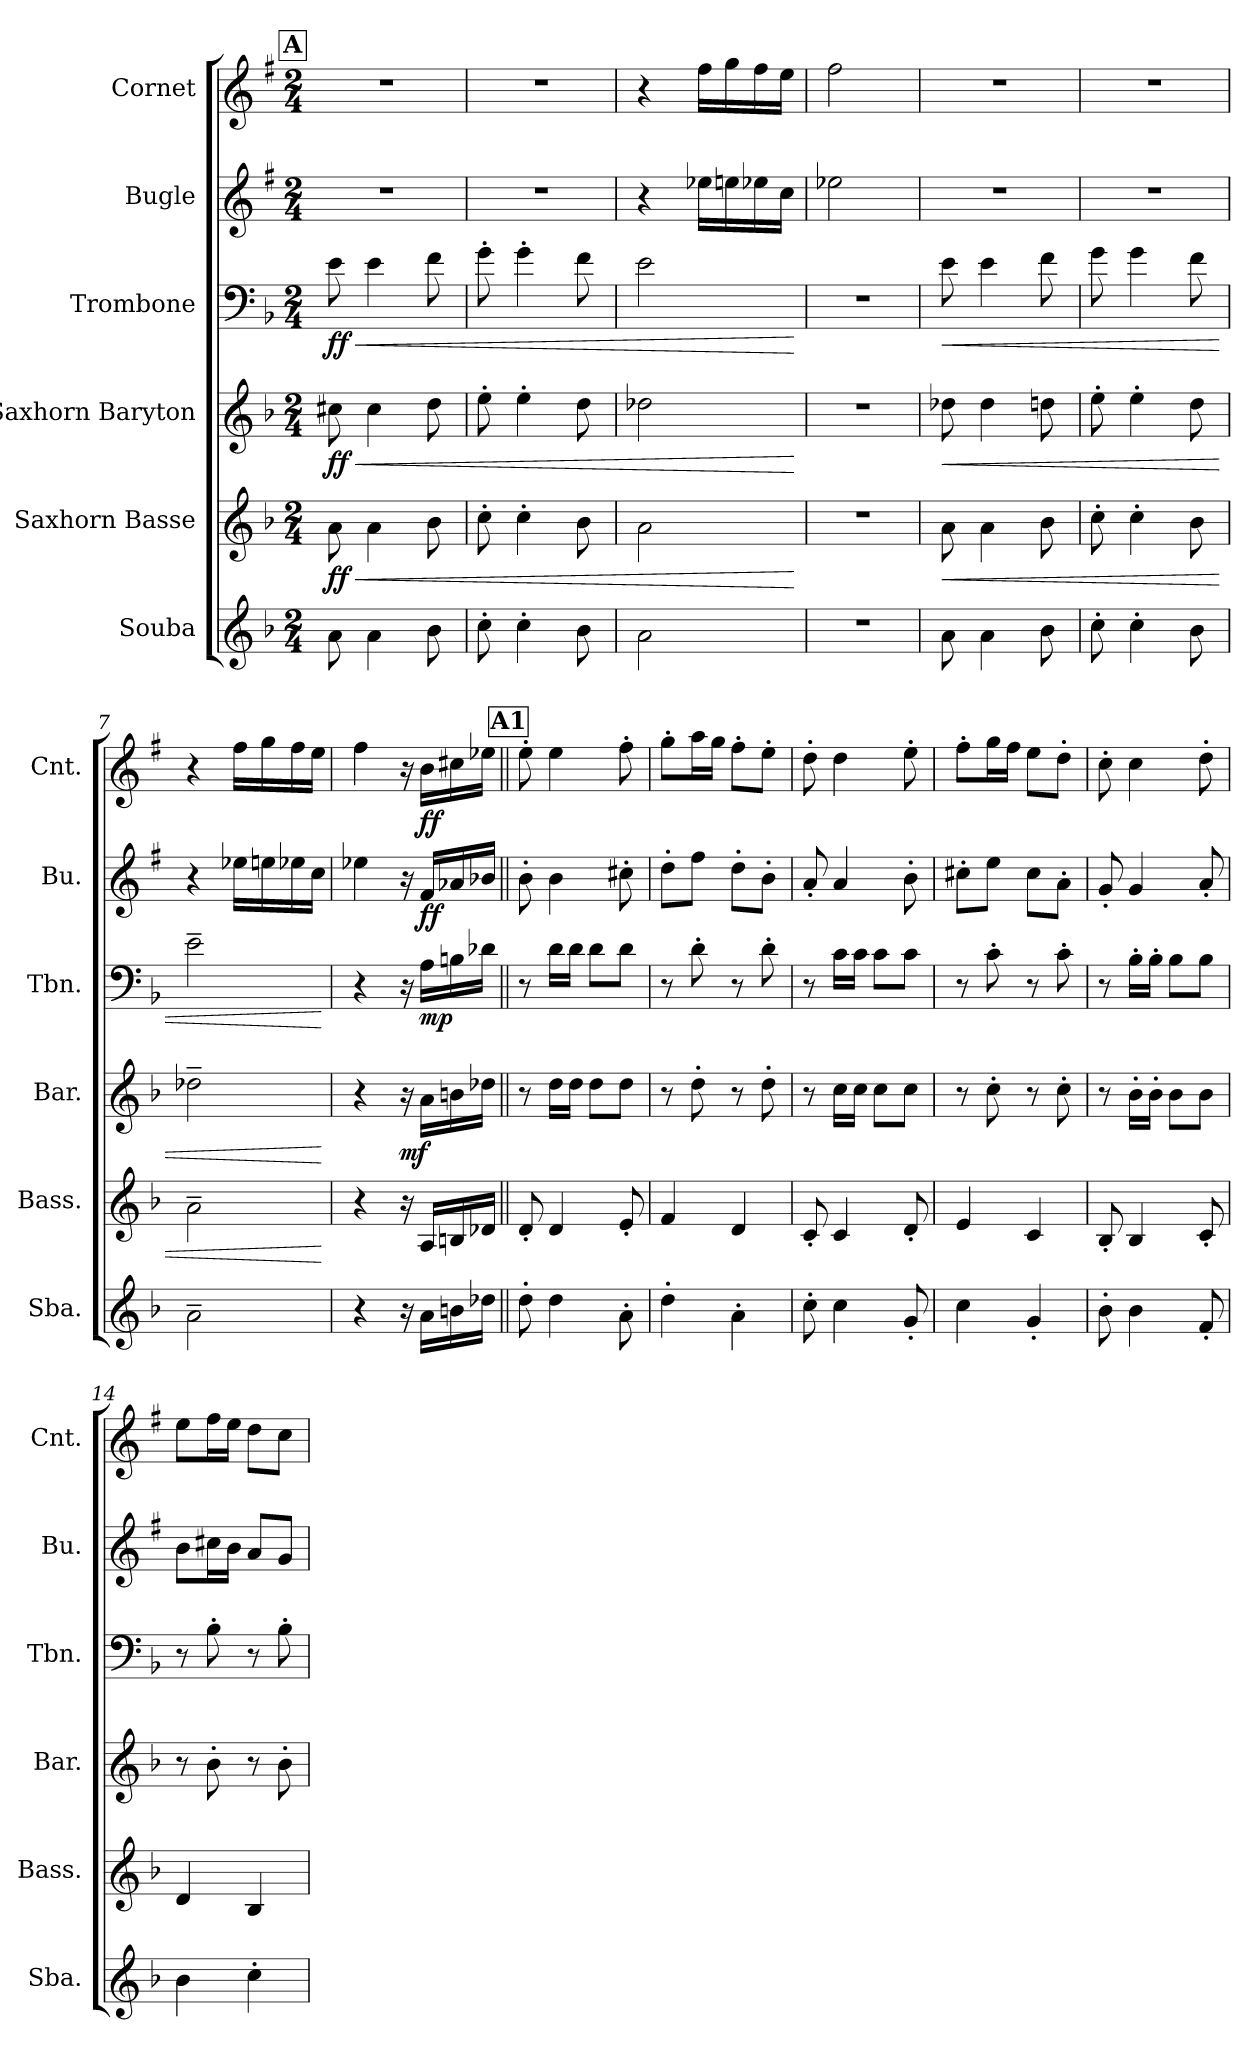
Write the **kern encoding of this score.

**kern	**kern	**dynam	**kern	**dynam	**kern	**dynam	**kern	**dynam	**kern	**dynam
*part6	*part5	*part5	*part4	*part4	*part3	*part3	*part2	*part2	*part1	*part1
*staff6	*staff5	*staff5	*staff4	*staff4	*staff3	*staff3	*staff2	*staff2	*staff1	*staff1
*I"Souba	*I"Saxhorn Basse	*	*I"Saxhorn Baryton	*	*I"Trombone	*	*I"Bugle	*	*I"Cornet	*
*I'Sba.	*I'Bass.	*	*I'Bar.	*	*I'Tbn.	*	*I'Bu.	*	*I'Cnt.	*
*clefG2	*clefG2	*	*clefG2	*	*clefF4	*	*clefG2	*	*clefG2	*
*ITrd15c26	*ITrd8c14	*	*ITrd8c14	*	*	*	*ITrd1c2	*	*ITrd1c2	*
*k[b-]	*k[b-]	*	*k[b-]	*	*k[b-]	*	*k[b-]	*	*k[b-]	*
*M2/4	*M2/4	*	*M2/4	*	*M2/4	*	*M2/4	*	*M2/4	*
*MM100	*MM100	*	*MM100	*	*MM100	*	*MM100	*	*MM100	*
!!LO:REH:place=s1:a:B:fs=14:t=A
=1	=1	=1	=1	=1	=1	=1	=1	=1	=1	=1
!	!	!LO:HP:b	!	!LO:HP:b	!	!LO:HP:b	!	!	!	!
!	!	!LO:DY:n=1:b	!	!LO:DY:n=1:b	!	!LO:DY:n=1:b	!	!	!	!
8AA\	8A\	< ff	8c#X\	< ff	8e\	< ff	2r	.	2r	.
4AA\	4A\	.	4c#\	.	4e\	.	.	.	.	.
8BB-\	8B-\	.	8d\	.	8f\	.	.	.	.	.
=2	=2	=2	=2	=2	=2	=2	=2	=2	=2	=2
8C'\	8c'\	.	8e'\	.	8g'\	.	2r	.	2r	.
4C'\	4c'\	.	4e'\	.	4g'\	.	.	.	.	.
8BB-\	8B-\	.	8d\	.	8f\	.	.	.	.	.
=3	=3	=3	=3	=3	=3	=3	=3	=3	=3	=3
2AA\	2A\	.	2d-X\	.	2e\	.	4r	.	4r	.
.	.	.	.	.	.	.	16dd-X\LL	.	16ee\LL	.
.	.	.	.	.	.	.	16ddn\	.	16ff\	.
.	.	.	.	.	.	.	16dd-X\	.	16ee\	.
.	.	.	.	.	.	.	16b-\JJ	.	16dd\JJ	.
.	.	[	.	[	.	[	.	.	.	.
=4	=4	=4	=4	=4	=4	=4	=4	=4	=4	=4
2r	2r	.	2r	.	2r	.	2dd-X\	.	2ee\	.
=5	=5	=5	=5	=5	=5	=5	=5	=5	=5	=5
!	!	!LO:HP:b	!	!LO:HP:b	!	!LO:HP:b	!	!	!	!
8AA\	8A\	<	8d-X\	<	8e\	<	2r	.	2r	.
4AA\	4A\	.	4d-\	.	4e\	.	.	.	.	.
8BB-\	8B-\	.	8dn\	.	8f\	.	.	.	.	.
=6	=6	=6	=6	=6	=6	=6	=6	=6	=6	=6
8C'\	8c'\	.	8e'\	.	8g\	.	2r	.	2r	.
4C'\	4c'\	.	4e'\	.	4g\	.	.	.	.	.
8BB-\	8B-\	.	8d\	.	8f\	.	.	.	.	.
!!LO:LB:g=z
=7	=7	=7	=7	=7	=7	=7	=7	=7	=7	=7
2AA~\	2A~\	.	2d-X~\	.	2e~\	.	4r	.	4r	.
.	.	.	.	.	.	.	16dd-X\LL	.	16ee\LL	.
.	.	.	.	.	.	.	16ddn\	.	16ff\	.
.	.	.	.	.	.	.	16dd-X\	.	16ee\	.
.	.	.	.	.	.	.	16b-\JJ	.	16dd\JJ	.
.	.	[	.	[	.	[	.	.	.	.
=8	=8	=8	=8	=8	=8	=8	=8	=8	=8	=8
4r	4r	.	4r	.	4r	.	4dd-X\	.	4ee\	.
!	!	!	!	!LO:DY:b	!	!	!	!	!	!
16r	16r	.	16r	mf	16r	.	16r	.	16r	.
!	!	!	!	!	!	!LO:DY:b	!	!LO:DY:b	!	!LO:DY:b
16AA\LL	16AA/LL	.	16A\LL	.	16A\LL	mp	16e/LL	ff	16a\LL	ff
16BBn\	16BBn/	.	16Bn\	.	16Bn\	.	16g-X/	.	16bn\	.
16D-X\JJ	16D-X/JJ	.	16d-X\JJ	.	16d-X\JJ	.	16a-X/JJ	.	16dd-X\JJ	.
!!LO:REH:place=s1:a:B:fs=14:t=A1
=9||	=9||	=9||	=9||	=9||	=9||	=9||	=9||	=9||	=9||	=9||
8D'\	8D'/	.	8r	.	8r	.	8a'\	.	8dd'\	.
4D\	4D/	.	16d\LL	.	16d\LL	.	4a\	.	4dd\	.
.	.	.	16d\JJ	.	16d\JJ	.	.	.	.	.
.	.	.	8d\L	.	8d\L	.	.	.	.	.
8AA'\	8E'/	.	8d\J	.	8d\J	.	8bn'\	.	8ee'\	.
=10	=10	=10	=10	=10	=10	=10	=10	=10	=10	=10
4D'\	4F/	.	8r	.	8r	.	8cc'\L	.	8ff'\L	.
.	.	.	8d'\	.	8d'\	.	8ee\J	.	16gg\L	.
.	.	.	.	.	.	.	.	.	16ff\JJ	.
4AA'\	4D/	.	8r	.	8r	.	8cc'\L	.	8ee'\L	.
.	.	.	8d'\	.	8d'\	.	8a'\J	.	8dd'\J	.
=11	=11	=11	=11	=11	=11	=11	=11	=11	=11	=11
8C'\	8C'/	.	8r	.	8r	.	8g'/	.	8cc'\	.
4C\	4C/	.	16c\LL	.	16c\LL	.	4g/	.	4cc\	.
.	.	.	16c\JJ	.	16c\JJ	.	.	.	.	.
.	.	.	8c\L	.	8c\L	.	.	.	.	.
8GG'/	8D'/	.	8c\J	.	8c\J	.	8a'\	.	8dd'\	.
!!LO:PB:g=z
=12	=12	=12	=12	=12	=12	=12	=12	=12	=12	=12
4C\	4E/	.	8r	.	8r	.	8bn'\L	.	8ee'\L	.
.	.	.	8c'\	.	8c'\	.	8dd\J	.	16ff\L	.
.	.	.	.	.	.	.	.	.	16ee\JJ	.
4GG'/	4C/	.	8r	.	8r	.	8b\L	.	8dd\L	.
.	.	.	8c'\	.	8c'\	.	8g'\J	.	8cc'\J	.
=13	=13	=13	=13	=13	=13	=13	=13	=13	=13	=13
8BB-'\	8BB-'/	.	8r	.	8r	.	8f'/	.	8b-'\	.
4BB-\	4BB-/	.	16B-'\LL	.	16B-'\LL	.	4f/	.	4b-\	.
.	.	.	16B-'\JJ	.	16B-'\JJ	.	.	.	.	.
.	.	.	8B-\L	.	8B-\L	.	.	.	.	.
8FF'/	8C'/	.	8B-\J	.	8B-\J	.	8g'/	.	8cc'\	.
=14	=14	=14	=14	=14	=14	=14	=14	=14	=14	=14
4BB-\	4D/	.	8r	.	8r	.	8a\L	.	8dd\L	.
.	.	.	8B-'\	.	8B-'\	.	16bn\L	.	16ee\L	.
.	.	.	.	.	.	.	16a\JJ	.	16dd\JJ	.
4C'\	4BB-/	.	8r	.	8r	.	8g/L	.	8cc\L	.
.	.	.	8B-'\	.	8B-'\	.	8f/J	.	8b-\J	.
=	=	=	=	=	=	=	=	=	=	=
*-	*-	*-	*-	*-	*-	*-	*-	*-	*-	*-
